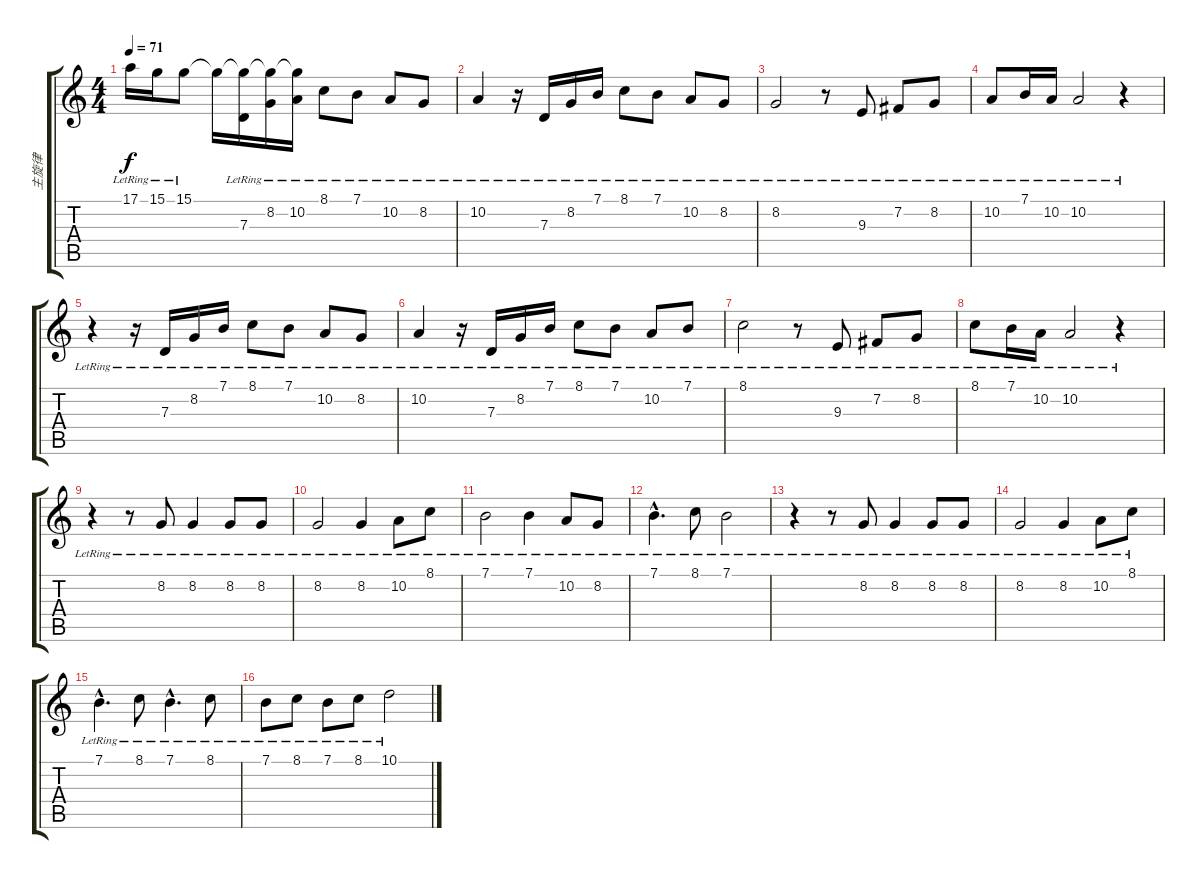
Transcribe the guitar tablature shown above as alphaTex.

\track ("主旋律" "主旋律") {instrument choiraahs}
\staff {score tabs}
\tuning (E4 B3 G3 D3 A2 E2) {hide}
\ts (4 4)
\tempo 71
\clef g2
\ks c
17.1{lr}.16{dy f} 15.1{lr}.16 15.1{lr}.8 15.1{t}.16 (15.1{t} 7.3{lr}).16 (15.1{t} 8.2{lr}).16 (15.1{t} 10.2{lr}).16 8.1{lr}.8 7.1{lr}.8 10.2{lr}.8 8.2{lr}.8 |
10.2{lr}.4 r.16 7.3{lr}.16 8.2{lr}.16 7.1{lr}.16 8.1{lr}.8 7.1{lr}.8 10.2{lr}.8 8.2{lr}.8 |
8.2{lr}.2 r.8 9.3{lr}.8 7.2{lr}.8 8.2{lr}.8 |
10.2{lr}.8 7.1{lr}.16 10.2{lr}.16 10.2{lr}.2 r.4 |
r.4 r.16 7.3{lr}.16 8.2{lr}.16 7.1{lr}.16 8.1{lr}.8 7.1{lr}.8 10.2{lr}.8 8.2{lr}.8 |
10.2{lr}.4 r.16 7.3{lr}.16 8.2{lr}.16 7.1{lr}.16 8.1{lr}.8 7.1{lr}.8 10.2{lr}.8 7.1{lr}.8 |
8.1{lr}.2 r.8 9.3{lr}.8 7.2{lr}.8 8.2{lr}.8 |
8.1{lr}.8 7.1{lr}.16 10.2{lr}.16 10.2{lr}.2 r.4 |
r.4 r.8 8.2{lr}.8 8.2{lr}.4 8.2{lr}.8 8.2{lr}.8 |
8.2{lr}.2 8.2{lr}.4 10.2{lr}.8 8.1{lr}.8 |
7.1{lr}.2 7.1{lr}.4 10.2{lr}.8 8.2{lr}.8 |
7.1{hac lr}.4{d} 8.1{lr}.8 7.1{lr}.2 |
r.4 r.8 8.2{lr}.8 8.2{lr}.4 8.2{lr}.8 8.2{lr}.8 |
8.2{lr}.2 8.2{lr}.4 10.2{lr}.8 8.1{lr}.8 |
7.1{hac lr}.4{d} 8.1{lr}.8 7.1{hac lr}.4{d} 8.1{lr}.8 |
7.1{lr}.8 8.1{lr}.8 7.1{lr}.8 8.1{lr}.8 10.1{lr}.2
